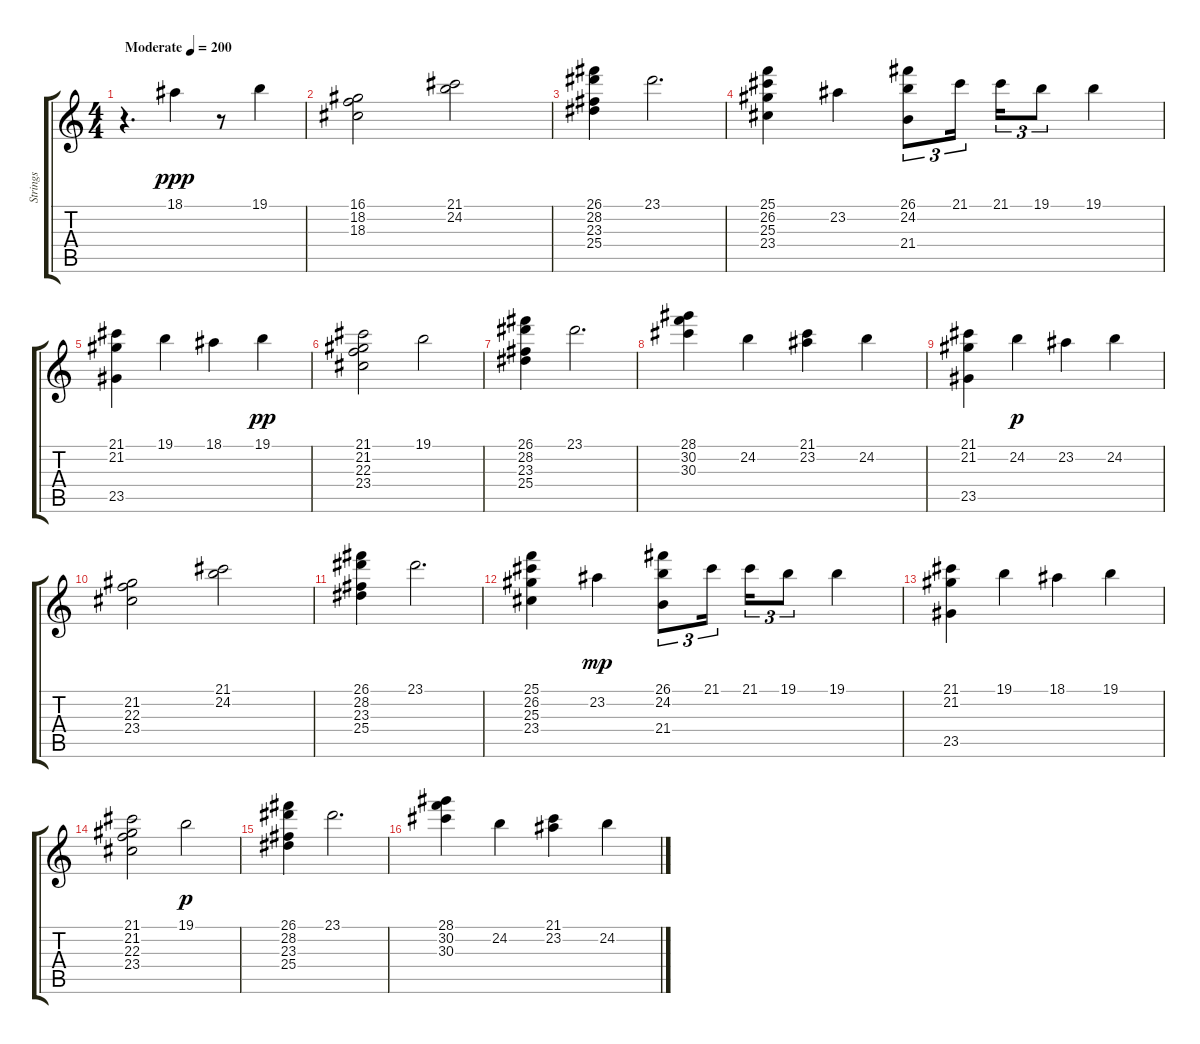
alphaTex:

\track ("Strings" "Strings") {instrument stringensemble2}
\staff {score tabs}
\tuning (E4 B3 G3 D3 A2 E2) {hide}
\ts (4 4)
\tempo (200 "Moderate")
\clef g2
\ks c
r.4{d dy ppp instrument stringensemble2} 18.1.4 r.8 19.1.4 |
(16.1 18.2 18.3).2 (21.1 24.2).2 |
(26.1 28.2 23.3 25.4).4 23.1.2{d} |
(25.1 26.2 25.3 23.4).4 23.2.4 (26.1 24.2 21.4).8{tu (3 2)} 21.1.16{tu (3 2) beam splitsecondary} 21.1.16{tu (3 2)} 19.1.8{tu (3 2)} 19.1.4 |
(21.1 21.2 23.5).4 19.1.4 18.1.4 19.1.4{dy pp} |
(21.1 21.2 22.3 23.4).2 19.1.2 |
(26.1 28.2 23.3 25.4).4 23.1.2{d} |
(28.1 30.2 30.3).4 24.2.4 (21.1 23.2).4 24.2.4 |
(21.1 21.2 23.5).4 24.2.4{dy p} 23.2.4 24.2.4 |
(21.2 22.3 23.4).2 (21.1 24.2).2 |
(26.1 28.2 23.3 25.4).4 23.1.2{d} |
(25.1 26.2 25.3 23.4).4 23.2.4{dy mp} (26.1 24.2 21.4).8{tu (3 2)} 21.1.16{tu (3 2) beam splitsecondary} 21.1.16{tu (3 2)} 19.1.8{tu (3 2)} 19.1.4 |
(21.1 21.2 23.5).4 19.1.4 18.1.4 19.1.4 |
(21.1 21.2 22.3 23.4).2 19.1.2{dy p} |
(26.1 28.2 23.3 25.4).4 23.1.2{d} |
(28.1 30.2 30.3).4 24.2.4 (21.1 23.2).4 24.2.4
